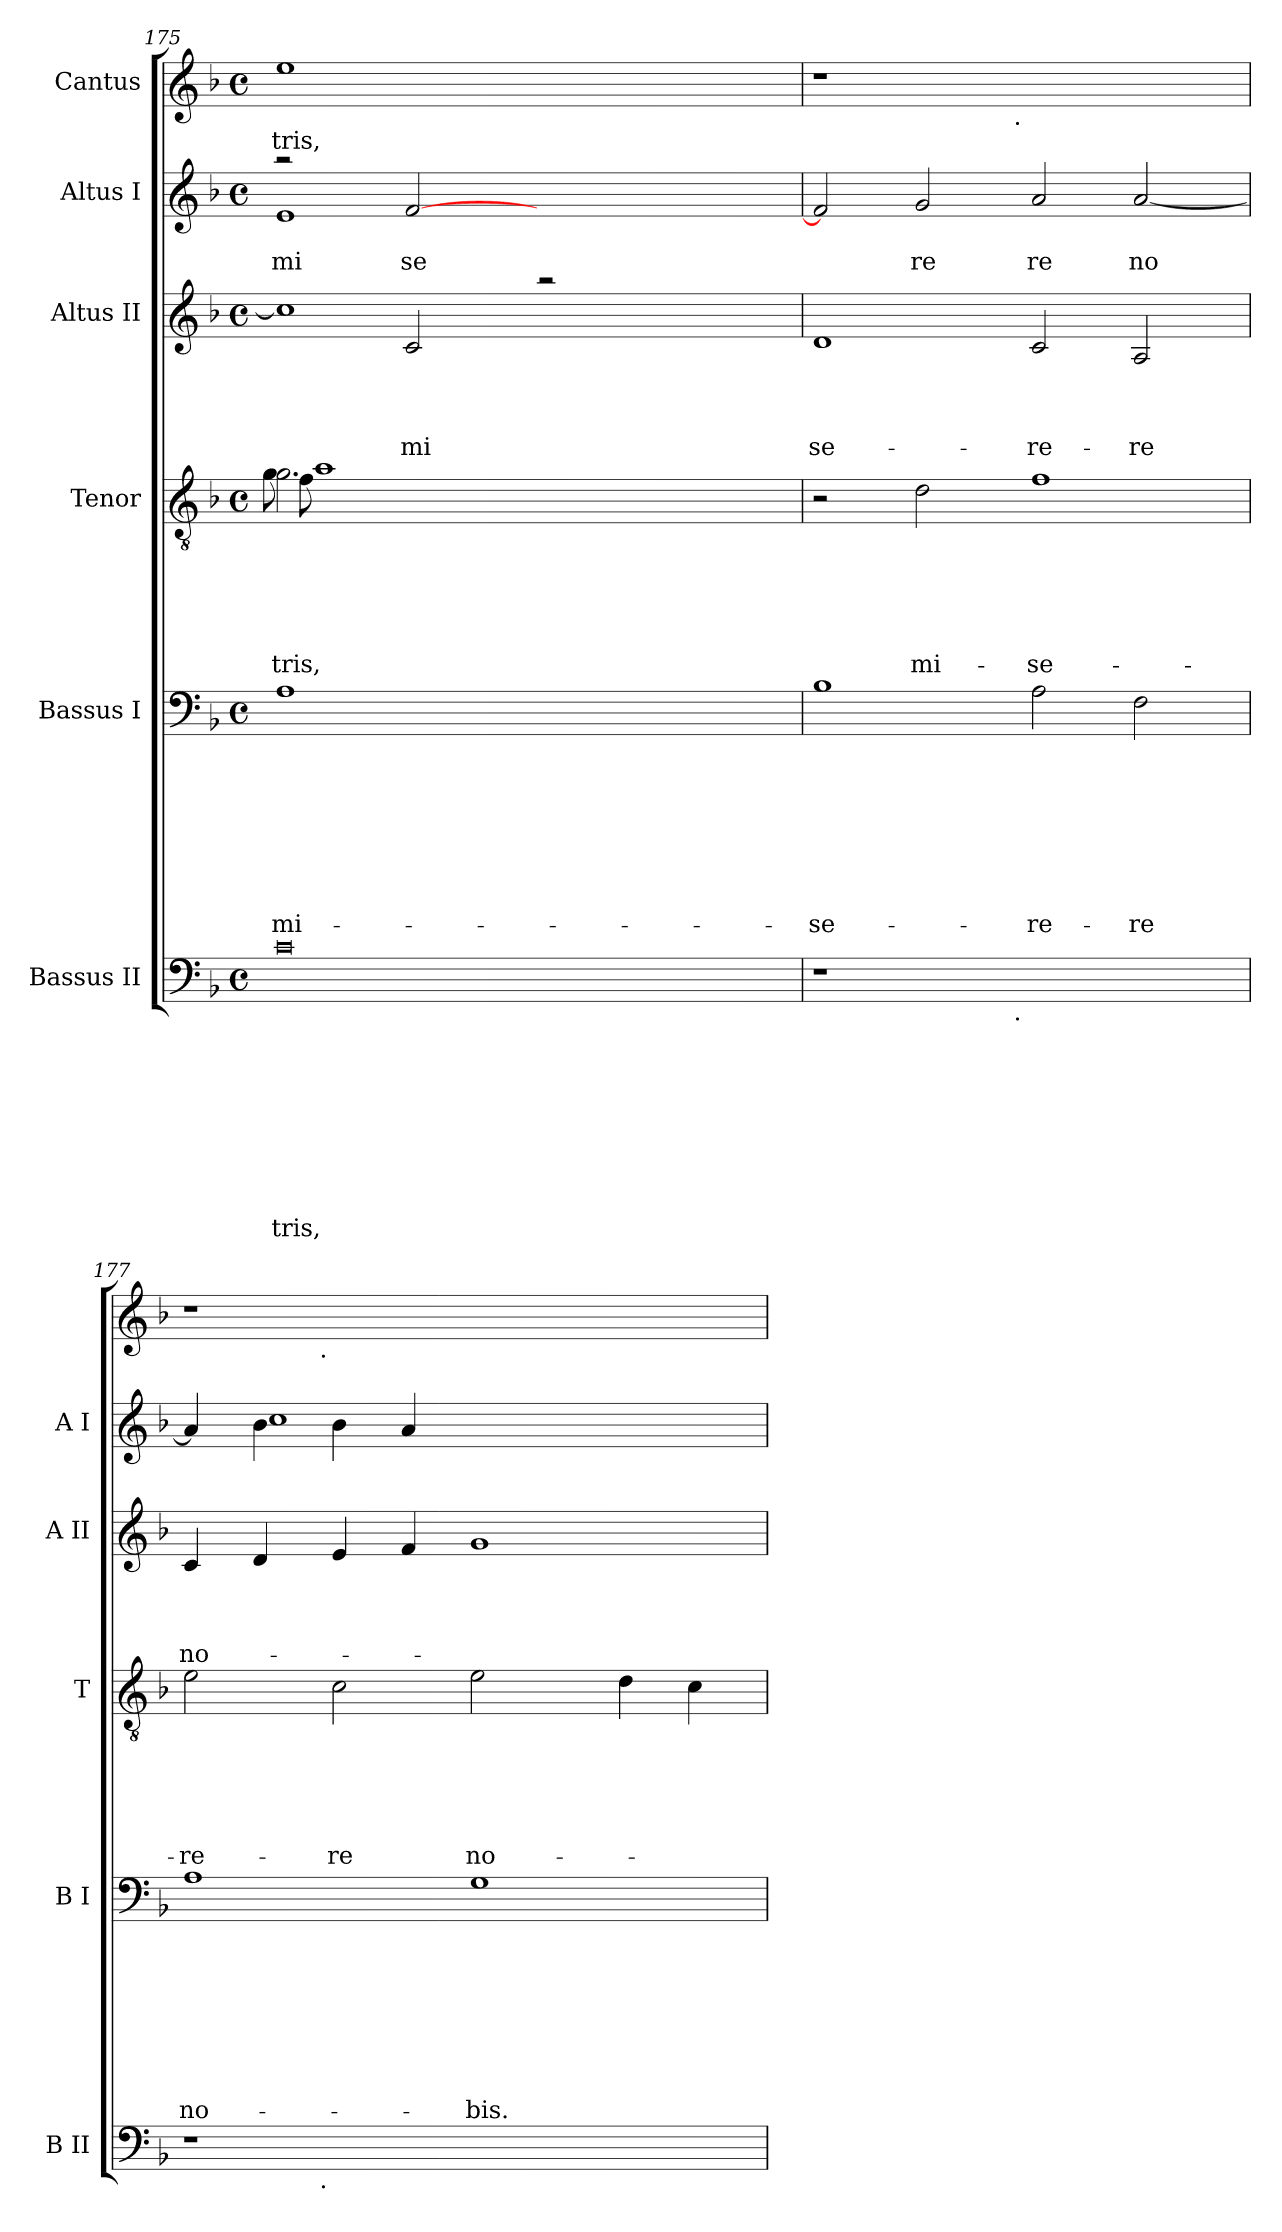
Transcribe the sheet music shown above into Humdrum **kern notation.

**kern	**text	**text	**text	**text	**text	**text	**text	**text	**text	**kern	**text	**text	**text	**text	**text	**text	**text	**text	**kern	**text	**text	**text	**text	**text	**text	**kern	**text	**text	**text	**text	**kern	**text	**text	**kern	**text
*part6	*part6	*part6	*part6	*part6	*part6	*part6	*part6	*part6	*part6	*part5	*part5	*part5	*part5	*part5	*part5	*part5	*part5	*part5	*part4	*part4	*part4	*part4	*part4	*part4	*part4	*part3	*part3	*part3	*part3	*part3	*part2	*part2	*part2	*part1	*part1
*staff6	*staff6	*staff6	*staff6	*staff6	*staff6	*staff6	*staff6	*staff6	*staff6	*staff5	*staff5	*staff5	*staff5	*staff5	*staff5	*staff5	*staff5	*staff5	*staff4	*staff4	*staff4	*staff4	*staff4	*staff4	*staff4	*staff3	*staff3	*staff3	*staff3	*staff3	*staff2	*staff2	*staff2	*staff1	*staff1
*I"Bassus II	*	*	*	*	*	*	*	*	*	*I"Bassus I	*	*	*	*	*	*	*	*	*I"Tenor	*	*	*	*	*	*	*I"Altus II	*	*	*	*	*I"Altus I	*	*	*I"Cantus	*
*I'B II	*	*	*	*	*	*	*	*	*	*I'B I	*	*	*	*	*	*	*	*	*I'T	*	*	*	*	*	*	*I'A II	*	*	*	*	*I'A I	*	*	*	*
*clefF4	*	*	*	*	*	*	*	*	*	*clefF4	*	*	*	*	*	*	*	*	*clefGv2	*	*	*	*	*	*	*clefG2	*	*	*	*	*clefG2	*	*	*clefG2	*
*k[b-]	*	*	*	*	*	*	*	*	*	*k[b-]	*	*	*	*	*	*	*	*	*k[b-]	*	*	*	*	*	*	*k[b-]	*	*	*	*	*k[b-]	*	*	*k[b-]	*
*F:	*	*	*	*	*	*	*	*	*	*F:	*	*	*	*	*	*	*	*	*F:	*	*	*	*	*	*	*F:	*	*	*	*	*F:	*	*	*F:	*
*M4/4	*	*	*	*	*	*	*	*	*	*M4/4	*	*	*	*	*	*	*	*	*M4/4	*	*	*	*	*	*	*M4/4	*	*	*	*	*M4/4	*	*	*M4/4	*
*met(c)	*	*	*	*	*	*	*	*	*	*met(c)	*	*	*	*	*	*	*	*	*met(c)	*	*	*	*	*	*	*met(c)	*	*	*	*	*met(c)	*	*	*met(c)	*
=175	=175	=175	=175	=175	=175	=175	=175	=175	=175	=175	=175	=175	=175	=175	=175	=175	=175	=175	=175	=175	=175	=175	=175	=175	=175	=175	=175	=175	=175	=175	=175	=175	=175	=175	=175
!	!	!	!	!	!	!	!	!	!LO:LY:b	!	!	!	!	!	!	!	!	!LO:LY:b	!	!	!	!	!	!	!LO:LY:b	!	!	!	!	!	!	!	!LO:LY:b	!	!LO:LY:b
*	*	*	*	*	*	*	*	*	*	*	*	*	*	*	*	*	*	*	*^	*	*	*	*	*	*	*^	*	*	*	*	*^	*	*	*	*
*	*	*	*	*	*	*	*	*	*	*	*	*	*	*	*	*	*	*	*	*^	*	*	*	*	*	*	*	*	*	*	*	*	*	*	*	*	*	*
*	*	*	*	*	*	*	*	*	*	*	*	*	*	*	*	*	*	*	*	*	*^	*	*	*	*	*	*	*	*	*	*	*	*	*	*	*	*	*	*
0c	.	.	.	.	.	.	.	.	-tris,	1A	.	.	.	.	.	.	.	mi-	2.g\	8f\	8g\	1a	.	.	.	.	.	-tris,	1cc]	2ryy	.	.	.	.	2raa	1e	.	mi	1ee	tris,
.	.	.	.	.	.	.	.	.	.	.	.	.	.	.	.	.	.	.	.	1ryy	1ryy	.	.	.	.	.	.	.	.	.	.	.	.	.	.	.	.	.	.	.
!	!	!	!	!	!	!	!	!	!	!	!	!	!	!	!	!	!	!	!	!	!	!	!	!	!	!	!	!	!	!	!	!	!	!LO:LY:b	!	!	!	!LO:LY:b	!	!
.	.	.	.	.	.	.	.	.	.	.	.	.	.	.	.	.	.	.	.	.	.	.	.	.	.	.	.	.	.	2c/	.	.	.	mi-	[<2f/	.	.	se	.	.
.	.	.	.	.	.	.	.	.	.	.	.	.	.	.	.	.	.	.	1ryy	.	.	.	.	.	.	.	.	.	.	.	.	.	.	.	.	.	.	.	.	.
.	.	.	.	.	.	.	.	.	.	1ryy	.	.	.	.	.	.	.	.	.	.	.	1ryy	.	.	.	.	.	.	2raa	2ryy	.	.	.	.	1ryy	1ryy	.	.	1ryy	.
.	.	.	.	.	.	.	.	.	.	.	.	.	.	.	.	.	.	.	.	2..ryy	2..ryy	.	.	.	.	.	.	.	.	.	.	.	.	.	.	.	.	.	.	.
.	.	.	.	.	.	.	.	.	.	.	.	.	.	.	.	.	.	.	.	.	.	.	.	.	.	.	.	.	2ryy	2ryy	.	.	.	.	.	.	.	.	.	.
.	.	.	.	.	.	.	.	.	.	.	.	.	.	.	.	.	.	.	4ryy	.	.	.	.	.	.	.	.	.	.	.	.	.	.	.	.	.	.	.	.	.
*	*	*	*	*	*	*	*	*	*	*	*	*	*	*	*	*	*	*	*v	*v	*v	*v	*	*	*	*	*	*	*	*	*	*	*	*	*v	*v	*	*	*	*
*	*	*	*	*	*	*	*	*	*	*	*	*	*	*	*	*	*	*	*	*	*	*	*	*	*	*v	*v	*	*	*	*	*	*	*	*	*
=176	=176	=176	=176	=176	=176	=176	=176	=176	=176	=176	=176	=176	=176	=176	=176	=176	=176	=176	=176	=176	=176	=176	=176	=176	=176	=176	=176	=176	=176	=176	=176	=176	=176	=176	=176
!	!	!	!	!	!	!	!	!	!	!	!	!	!	!	!	!	!	!LO:LY:b	!	!	!	!	!	!	!	!	!	!	!	!LO:LY:b	!	!	!	!	!
*^	*	*	*	*	*	*	*	*	*	*	*	*	*	*	*	*	*	*	*	*	*	*	*	*	*	*	*	*	*	*	*	*	*	*^	*
1r	2ryy	.	.	.	.	.	.	.	.	.	1B-	.	.	.	.	.	.	.	-se-	2r	.	.	.	.	.	.	1d	.	.	.	-se-	2f/]	.	.	1r	2ryy	.
!	!	!	!	!	!	!	!	!	!	!	!	!	!	!	!	!	!	!	!	!	!	!	!	!	!	!LO:LY:b	!	!	!	!	!	!	!	!LO:LY:b	!	!	!
.	4...ryy	.	.	.	.	.	.	.	.	.	.	.	.	.	.	.	.	.	.	2d\	.	.	.	.	.	mi-	.	.	.	.	.	2g/	.	re	.	4...ryy	.
!	!	!	!	!	!	!	!	!	!	!	!	!	!	!	!	!	!	!	!	!	!	!	!	!	!	!	!	!	!	!	!	!	!	!	!	!LO:TX:b:t=.	!
!	!LO:TX:b:t=.	!	!	!	!	!	!	!	!	!	!	!	!	!	!	!	!	!	!	!	!	!	!	!	!	!	!	!	!	!	!	!	!	!	!	!	!
.	1ryy	.	.	.	.	.	.	.	.	.	.	.	.	.	.	.	.	.	.	.	.	.	.	.	.	.	.	.	.	.	.	.	.	.	.	1ryy	.
!	!	!	!	!	!	!	!	!	!	!	!	!	!	!	!	!	!	!	!LO:LY:b	!	!	!	!	!	!	!LO:LY:b	!	!	!	!	!LO:LY:b	!	!	!LO:LY:b	!	!	!
1ryy	.	.	.	.	.	.	.	.	.	.	2A\	.	.	.	.	.	.	.	-re-	1f	.	.	.	.	.	-se-	2c/	.	.	.	-re-	2a/	.	re	1ryy	.	.
!	!	!	!	!	!	!	!	!	!	!	!	!	!	!	!	!	!	!	!LO:LY:b	!	!	!	!	!	!	!	!	!	!	!	!LO:LY:b	!	!	!LO:LY:b	!	!	!
.	.	.	.	.	.	.	.	.	.	.	2F\	.	.	.	.	.	.	.	-re	.	.	.	.	.	.	.	2A/	.	.	.	-re	[<2a/	.	no	.	.	.
.	32ryy	.	.	.	.	.	.	.	.	.	.	.	.	.	.	.	.	.	.	.	.	.	.	.	.	.	.	.	.	.	.	.	.	.	.	32ryy	.
=177	=177	=177	=177	=177	=177	=177	=177	=177	=177	=177	=177	=177	=177	=177	=177	=177	=177	=177	=177	=177	=177	=177	=177	=177	=177	=177	=177	=177	=177	=177	=177	=177	=177	=177	=177	=177	=177
!	!	!	!	!	!	!	!	!	!	!	!	!	!	!	!	!	!	!	!LO:LY:b	!	!	!	!	!	!	!LO:LY:b	!	!	!	!	!LO:LY:b	!	!	!	!	!	!
*	*	*	*	*	*	*	*	*	*	*	*	*	*	*	*	*	*	*	*	*	*	*	*	*	*	*	*	*	*	*	*	*^	*	*	*	*	*
1r	4ryy	.	.	.	.	.	.	.	.	.	1A	.	.	.	.	.	.	.	no-	2e\	.	.	.	.	.	-re-	4c/	.	.	.	no-	4a/]	4ryy	.	.	1r	4ryy	.
.	8...ryy	.	.	.	.	.	.	.	.	.	.	.	.	.	.	.	.	.	.	.	.	.	.	.	.	.	4d/	.	.	.	.	4b-\	1cc	.	.	.	8...ryy	.
!	!	!	!	!	!	!	!	!	!	!	!	!	!	!	!	!	!	!	!	!	!	!	!	!	!	!	!	!	!	!	!	!	!	!	!	!	!LO:TX:b:t=.	!
!	!LO:TX:b:t=.	!	!	!	!	!	!	!	!	!	!	!	!	!	!	!	!	!	!	!	!	!	!	!	!	!	!	!	!	!	!	!	!	!	!	!	!	!
.	1ryy	.	.	.	.	.	.	.	.	.	.	.	.	.	.	.	.	.	.	.	.	.	.	.	.	.	.	.	.	.	.	.	.	.	.	.	1ryy	.
!	!	!	!	!	!	!	!	!	!	!	!	!	!	!	!	!	!	!	!	!	!	!	!	!	!	!LO:LY:b	!	!	!	!	!	!	!	!	!	!	!	!
.	.	.	.	.	.	.	.	.	.	.	.	.	.	.	.	.	.	.	.	2c\	.	.	.	.	.	-re	4e/	.	.	.	.	4b-\	.	.	.	.	.	.
.	.	.	.	.	.	.	.	.	.	.	.	.	.	.	.	.	.	.	.	.	.	.	.	.	.	.	4f/	.	.	.	.	4a/	.	.	.	.	.	.
!	!	!	!	!	!	!	!	!	!	!	!	!	!	!	!	!	!	!	!LO:LY:b	!	!	!	!	!	!	!LO:LY:b	!	!	!	!	!	!	!	!	!	!	!	!
1ryy	.	.	.	.	.	.	.	.	.	.	1G	.	.	.	.	.	.	.	-bis.	2e\	.	.	.	.	.	no-	1g	.	.	.	.	2.ryy	.	.	.	1ryy	.	.
.	.	.	.	.	.	.	.	.	.	.	.	.	.	.	.	.	.	.	.	.	.	.	.	.	.	.	.	.	.	.	.	.	2.ryy	.	.	.	.	.
.	2ryy	.	.	.	.	.	.	.	.	.	.	.	.	.	.	.	.	.	.	.	.	.	.	.	.	.	.	.	.	.	.	.	.	.	.	.	2ryy	.
.	.	.	.	.	.	.	.	.	.	.	.	.	.	.	.	.	.	.	.	4d\	.	.	.	.	.	.	.	.	.	.	.	.	.	.	.	.	.	.
.	.	.	.	.	.	.	.	.	.	.	.	.	.	.	.	.	.	.	.	4c\	.	.	.	.	.	.	.	.	.	.	.	4ryy	.	.	.	.	.	.
.	64ryy	.	.	.	.	.	.	.	.	.	.	.	.	.	.	.	.	.	.	.	.	.	.	.	.	.	.	.	.	.	.	.	.	.	.	.	64ryy	.
*	*	*	*	*	*	*	*	*	*	*	*	*	*	*	*	*	*	*	*	*	*	*	*	*	*	*	*	*	*	*	*	*v	*v	*	*	*	*	*
*v	*v	*	*	*	*	*	*	*	*	*	*	*	*	*	*	*	*	*	*	*	*	*	*	*	*	*	*	*	*	*	*	*	*	*	*v	*v	*
=	=	=	=	=	=	=	=	=	=	=	=	=	=	=	=	=	=	=	=	=	=	=	=	=	=	=	=	=	=	=	=	=	=	=	=
*-	*-	*-	*-	*-	*-	*-	*-	*-	*-	*-	*-	*-	*-	*-	*-	*-	*-	*-	*-	*-	*-	*-	*-	*-	*-	*-	*-	*-	*-	*-	*-	*-	*-	*-	*-
